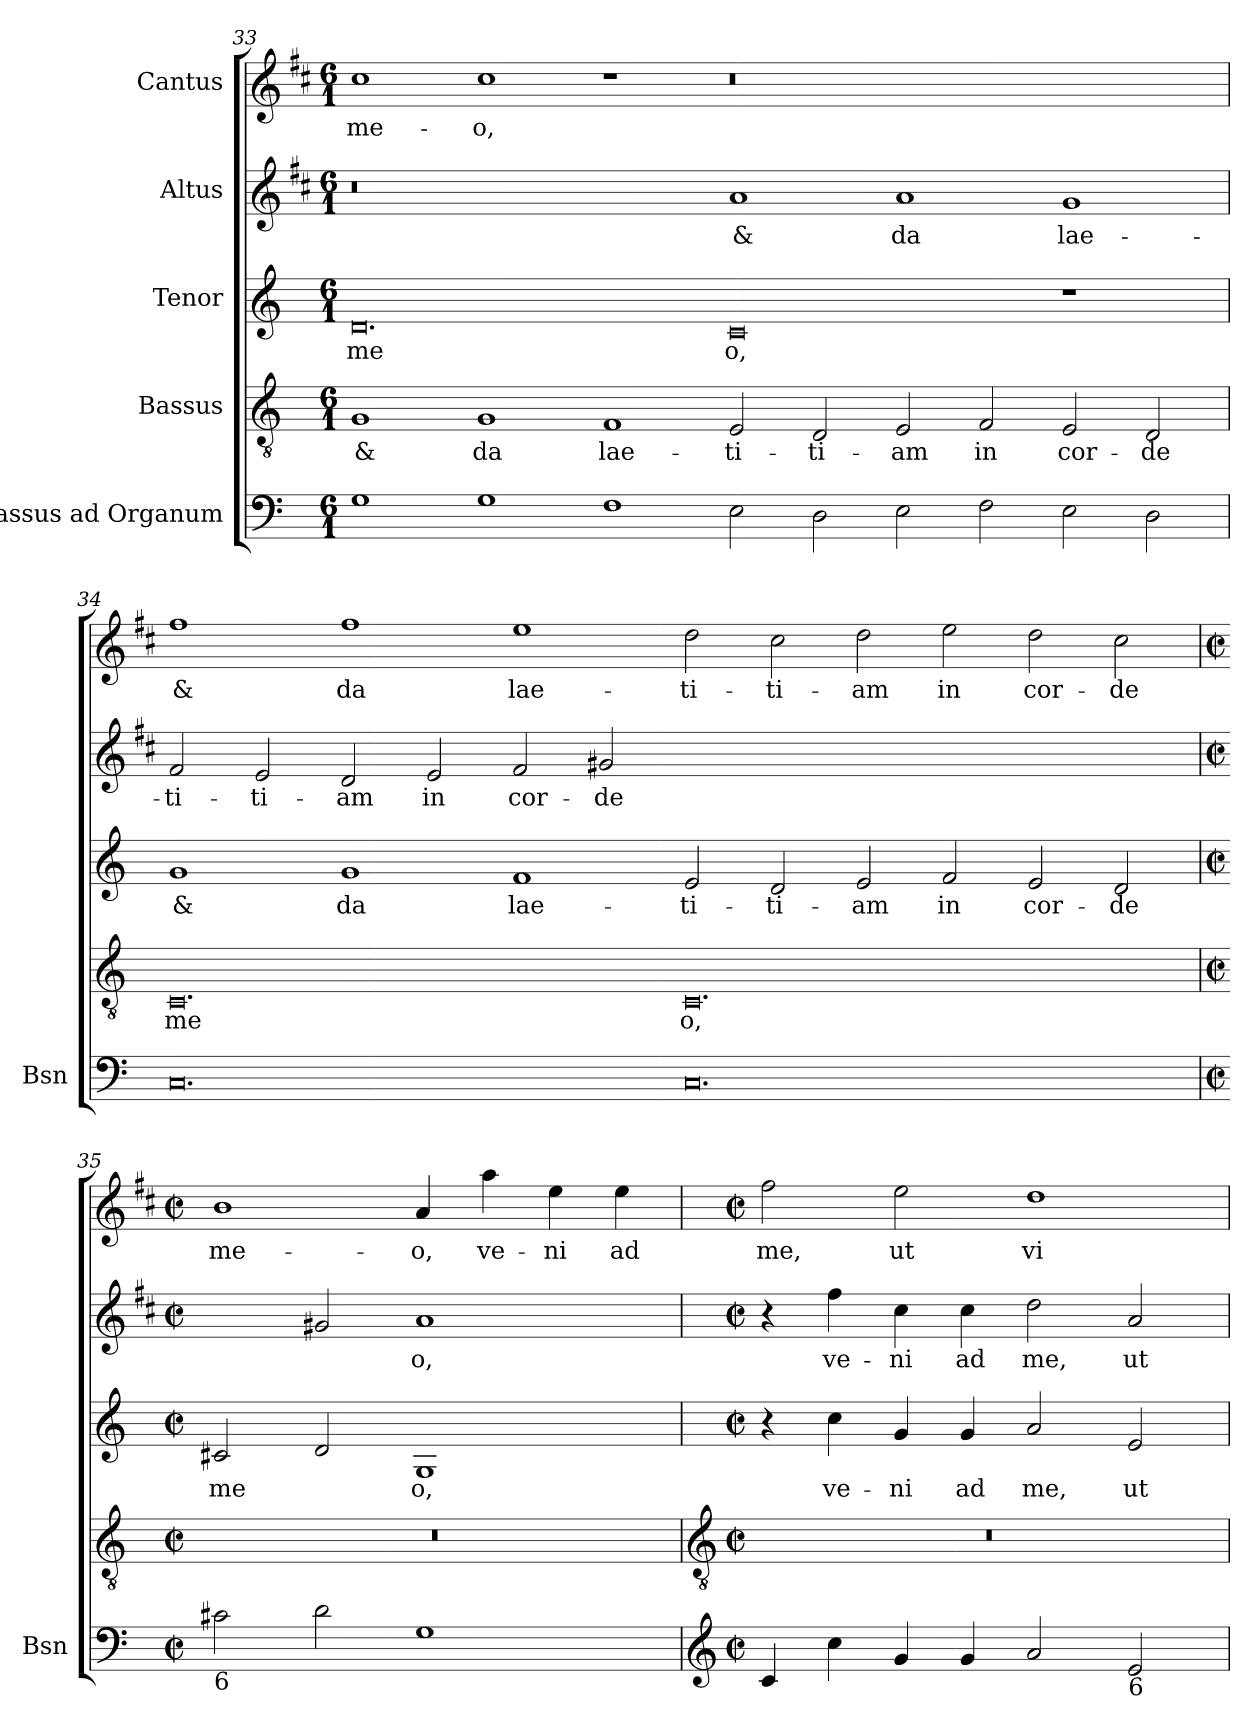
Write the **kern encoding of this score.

**kern	**kern	**text	**kern	**text	**kern	**text	**kern	**text
*part5	*part4	*part4	*part3	*part3	*part2	*part2	*part1	*part1
*staff5	*staff4	*staff4	*staff3	*staff3	*staff2	*staff2	*staff1	*staff1
*I"Bassus ad Organum	*I"Bassus	*	*I"Tenor	*	*I"Altus	*	*I"Cantus	*
*I'Bsn	*	*	*	*	*	*	*	*
*clefF4	*clefGv2	*	*clefG2	*	*clefG2	*	*clefG2	*
*	*	*	*	*	*ITrd1c2	*	*ITrd1c2	*
*k[]	*k[]	*	*k[]	*	*k[]	*	*k[]	*
*C:	*C:	*	*C:	*	*C:	*	*C:	*
*M6/1	*M6/1	*	*M6/1	*	*M6/1	*	*M6/1	*
=33	=33	=33	=33	=33	=33	=33	=33	=33
!	!	!LO:LY:b	!	!LO:LY:b	!	!	!	!LO:LY:b
1G	1G	&	0.d	me	0.r	.	1b	me-
!	!	!LO:LY:b	!	!	!	!	!	!LO:LY:b
1G	1G	da	.	.	.	.	1b	-o,
!	!	!LO:LY:b	!	!	!	!	!	!
1F	1F	lae-	.	.	.	.	1r	.
!	!	!LO:LY:b	!	!LO:LY:b	!	!LO:LY:b	!	!
2E	2E	-ti-	0c	o,	1g	&	0.r	.
!	!	!LO:LY:b	!	!	!	!	!	!
2D	2D	-ti-	.	.	.	.	.	.
!	!	!LO:LY:b	!	!	!	!LO:LY:b	!	!
2E	2E	-am	.	.	1g	da	.	.
!	!	!LO:LY:b	!	!	!	!	!	!
2F	2F	in	.	.	.	.	.	.
!	!	!LO:LY:b	!	!	!	!LO:LY:b	!	!
2E	2E	cor-	1r	.	1f	lae-	.	.
!	!	!LO:LY:b	!	!	!	!	!	!
2D	2D	-de	.	.	.	.	.	.
=34	=34	=34	=34	=34	=34	=34	=34	=34
!	!	!LO:LY:b	!	!LO:LY:b	!	!LO:LY:b	!	!LO:LY:b
0.C	0.C	me	1g	&	2e	-ti-	1ee	&
!	!	!	!	!	!	!LO:LY:b	!	!
.	.	.	.	.	2d	-ti-	.	.
!	!	!	!	!LO:LY:b	!	!LO:LY:b	!	!LO:LY:b
.	.	.	1g	da	2c	-am	1ee	da
!	!	!	!	!	!	!LO:LY:b	!	!
.	.	.	.	.	2d	in	.	.
!	!	!	!	!LO:LY:b	!	!LO:LY:b	!	!LO:LY:b
.	.	.	1f	lae-	2e	cor-	1dd	lae-
!	!	!	!	!	!	!LO:LY:b	!	!
.	.	.	.	.	2f#X	-de	.	.
!	!	!LO:LY:b	!	!LO:LY:b	!	!LO:LY:b	!	!LO:LY:b
0.C	0.C	o,	2e	-ti-	[0.gyy	me	2cc	-ti-
!	!	!	!	!LO:LY:b	!	!	!	!LO:LY:b
.	.	.	2d	-ti-	.	.	2b	-ti-
!	!	!	!	!LO:LY:b	!	!	!	!LO:LY:b
.	.	.	2e	-am	.	.	2cc	-am
!	!	!	!	!LO:LY:b	!	!	!	!LO:LY:b
.	.	.	2f	in	.	.	2dd	in
!	!	!	!	!LO:LY:b	!	!	!	!LO:LY:b
.	.	.	2e	cor-	.	.	2cc	cor-
!	!	!	!	!LO:LY:b	!	!	!	!LO:LY:b
.	.	.	2d	-de	.	.	2b	-de
=35	=35	=35	=35	=35	=35	=35	=35	=35
*M4/2	*M4/2	*	*M4/2	*	*M4/2	*	*M4/2	*
*met(c|)	*met(c|)	*	*met(c|)	*	*met(c|)	*	*met(c|)	*
!LO:TX:b:t=6	!	!	!	!	!	!	!	!
!	!	!	!	!LO:LY:b	!	!	!	!LO:LY:b
2c#X	0r	.	2c#X	me	2gyy]	.	1a	me-
2d	.	.	2d	.	2f#X	.	.	.
!	!	!	!	!LO:LY:b	!	!LO:LY:b	!	!LO:LY:b
1G	.	.	1G	o,	1g	o,	4g	-o,
!	!	!	!	!	!	!	!	!LO:LY:b
.	.	.	.	.	.	.	4gg	ve-
!	!	!	!	!	!	!	!	!LO:LY:b
.	.	.	.	.	.	.	4dd	-ni
!	!	!	!	!	!	!	!	!LO:LY:b
.	.	.	.	.	.	.	4dd	ad
!!LO:LB:g=z
=36	=36	=36	=36	=36	=36	=36	=36	=36
*clefG2	*clefGv2	*	*	*	*	*	*	*
*M4/2	*M4/2	*	*M4/2	*	*M4/2	*	*M4/2	*
*met(c|)	*met(c|)	*	*met(c|)	*	*met(c|)	*	*met(c|)	*
!	!	!	!	!	!	!	!	!LO:LY:b
4c	0r	.	4r	.	4r	.	2ee	me,
!	!	!	!	!LO:LY:b	!	!LO:LY:b	!	!
4cc	.	.	4cc	ve-	4ee	ve-	.	.
!	!	!	!	!LO:LY:b	!	!LO:LY:b	!	!LO:LY:b
4g	.	.	4g	-ni	4b	-ni	2dd	ut
!	!	!	!	!LO:LY:b	!	!LO:LY:b	!	!
4g	.	.	4g	ad	4b	ad	.	.
!	!	!	!	!LO:LY:b	!	!LO:LY:b	!	!LO:LY:b
2a	.	.	2a	me,	2cc	me,	1cc	vi-
!LO:TX:b:t=6	!	!	!	!	!	!	!	!
!	!	!	!	!LO:LY:b	!	!LO:LY:b	!	!
2e	.	.	2e	ut	2g	ut	.	.
=	=	=	=	=	=	=	=	=
*-	*-	*-	*-	*-	*-	*-	*-	*-
